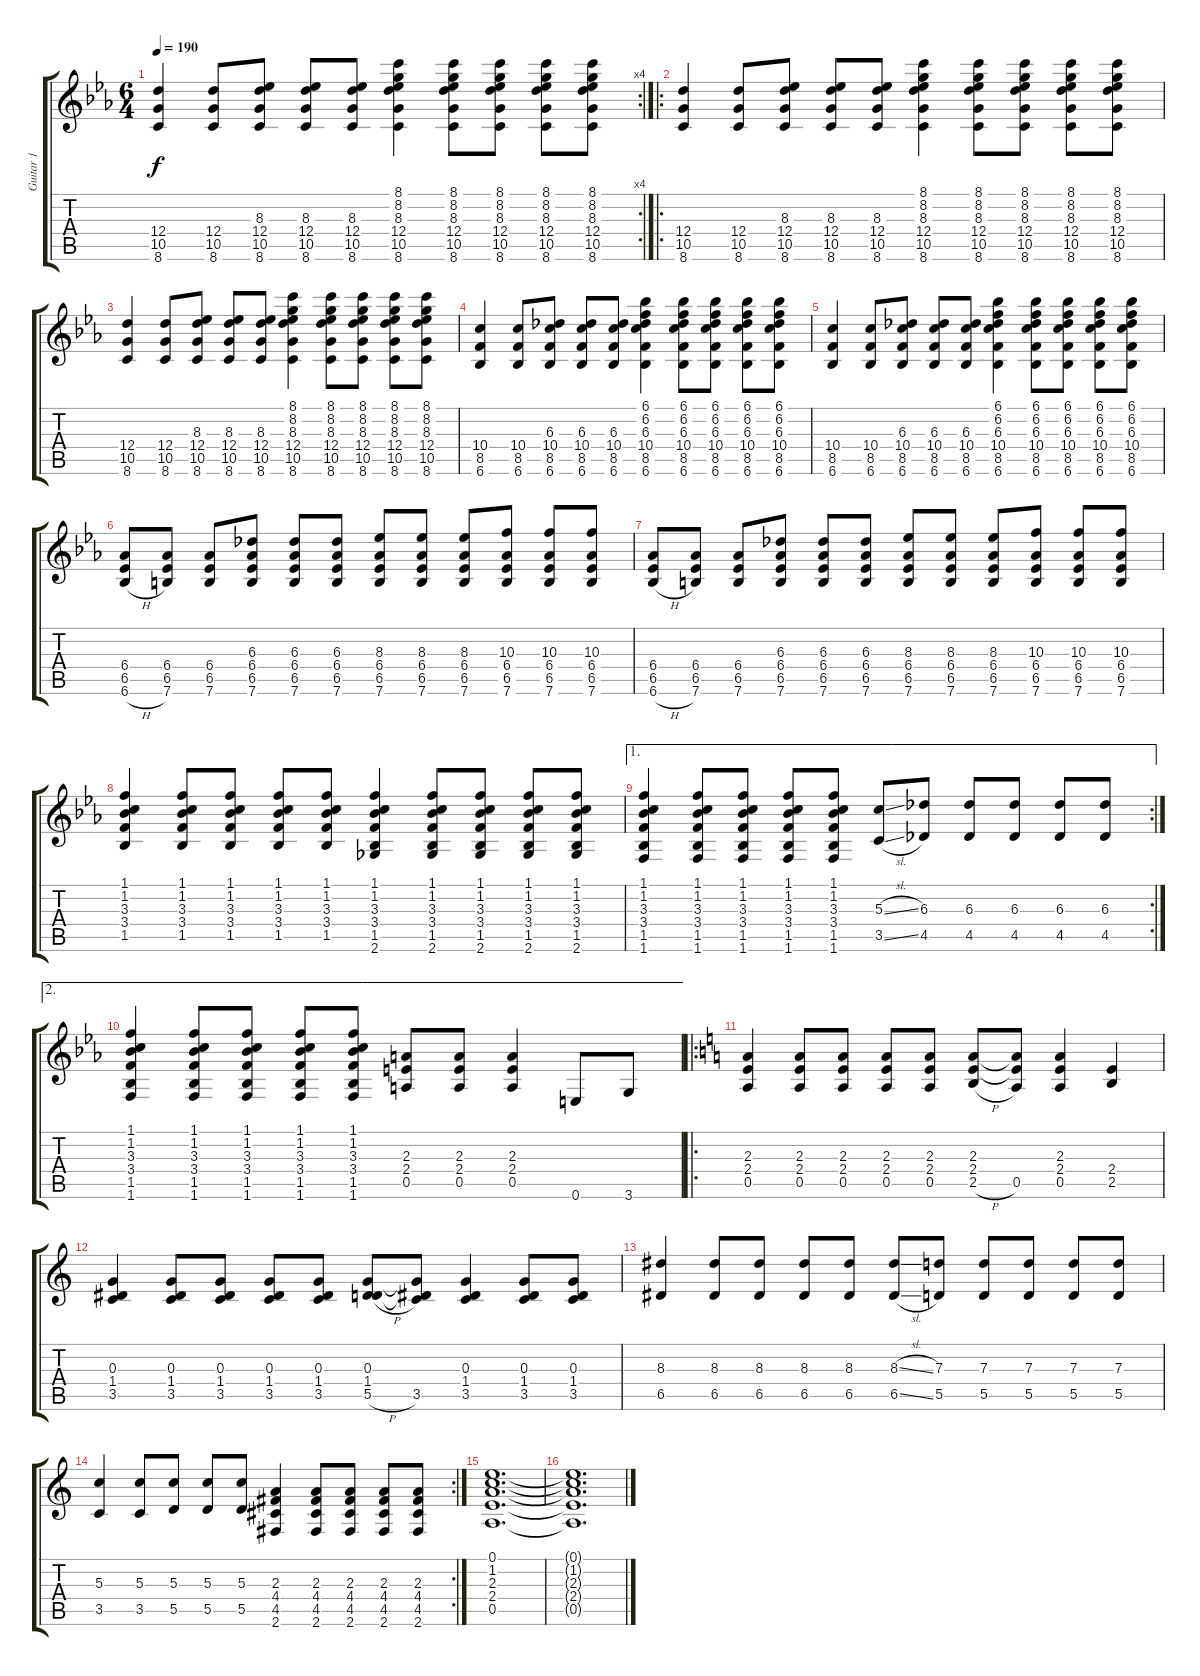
\track ("Guitar 1" "Guitar 1") {instrument distortionguitar}
\staff {score tabs}
\tuning (E4 B3 G3 D3 A2 E2) {hide}
\rc 4
\ts (6 4)
\tempo 190
\clef g2
\ks cminor
(12.4 10.5 8.6).4{dy f instrument distortionguitar} (12.4 10.5 8.6).8 (8.3 12.4 10.5 8.6).8 (8.3 12.4 10.5 8.6).8 (8.3 12.4 10.5 8.6).8 (8.1 8.2 8.3 12.4 10.5 8.6).4 (8.1 8.2 8.3 12.4 10.5 8.6).8 (8.1 8.2 8.3 12.4 10.5 8.6).8 (8.1 8.2 8.3 12.4 10.5 8.6).8 (8.1 8.2 8.3 12.4 10.5 8.6).8 |
\ro
(12.4 10.5 8.6).4 (12.4 10.5 8.6).8 (8.3 12.4 10.5 8.6).8 (8.3 12.4 10.5 8.6).8 (8.3 12.4 10.5 8.6).8 (8.1 8.2 8.3 12.4 10.5 8.6).4 (8.1 8.2 8.3 12.4 10.5 8.6).8 (8.1 8.2 8.3 12.4 10.5 8.6).8 (8.1 8.2 8.3 12.4 10.5 8.6).8 (8.1 8.2 8.3 12.4 10.5 8.6).8 |
(12.4 10.5 8.6).4 (12.4 10.5 8.6).8 (8.3 12.4 10.5 8.6).8 (8.3 12.4 10.5 8.6).8 (8.3 12.4 10.5 8.6).8 (8.1 8.2 8.3 12.4 10.5 8.6).4 (8.1 8.2 8.3 12.4 10.5 8.6).8 (8.1 8.2 8.3 12.4 10.5 8.6).8 (8.1 8.2 8.3 12.4 10.5 8.6).8 (8.1 8.2 8.3 12.4 10.5 8.6).8 |
(10.4 8.5 6.6).4 (10.4 8.5 6.6).8 (6.3 10.4 8.5 6.6).8 (6.3 10.4 8.5 6.6).8 (6.3 10.4 8.5 6.6).8 (6.1 6.2 6.3 10.4 8.5 6.6).4 (6.1 6.2 6.3 10.4 8.5 6.6).8 (6.1 6.2 6.3 10.4 8.5 6.6).8 (6.1 6.2 6.3 10.4 8.5 6.6).8 (6.1 6.2 6.3 10.4 8.5 6.6).8 |
(10.4 8.5 6.6).4 (10.4 8.5 6.6).8 (6.3 10.4 8.5 6.6).8 (6.3 10.4 8.5 6.6).8 (6.3 10.4 8.5 6.6).8 (6.1 6.2 6.3 10.4 8.5 6.6).4 (6.1 6.2 6.3 10.4 8.5 6.6).8 (6.1 6.2 6.3 10.4 8.5 6.6).8 (6.1 6.2 6.3 10.4 8.5 6.6).8 (6.1 6.2 6.3 10.4 8.5 6.6).8 |
(6.4 6.5 6.6{h}).8 (6.4 6.5 7.6).8 (6.4 6.5 7.6).8 (6.3 6.4 6.5 7.6).8 (6.3 6.4 6.5 7.6).8 (6.3 6.4 6.5 7.6).8 (8.3 6.4 6.5 7.6).8 (8.3 6.4 6.5 7.6).8 (8.3 6.4 6.5 7.6).8 (10.3 6.4 6.5 7.6).8 (10.3 6.4 6.5 7.6).8 (10.3 6.4 6.5 7.6).8 |
(6.4 6.5 6.6{h}).8 (6.4 6.5 7.6).8 (6.4 6.5 7.6).8 (6.3 6.4 6.5 7.6).8 (6.3 6.4 6.5 7.6).8 (6.3 6.4 6.5 7.6).8 (8.3 6.4 6.5 7.6).8 (8.3 6.4 6.5 7.6).8 (8.3 6.4 6.5 7.6).8 (10.3 6.4 6.5 7.6).8 (10.3 6.4 6.5 7.6).8 (10.3 6.4 6.5 7.6).8 |
(1.1 1.2 3.3 3.4 1.5).4 (1.1 1.2 3.3 3.4 1.5).8 (1.1 1.2 3.3 3.4 1.5).8 (1.1 1.2 3.3 3.4 1.5).8 (1.1 1.2 3.3 3.4 1.5).8 (1.1 1.2 3.3 3.4 1.5 2.6).4 (1.1 1.2 3.3 3.4 1.5 2.6).8 (1.1 1.2 3.3 3.4 1.5 2.6).8 (1.1 1.2 3.3 3.4 1.5 2.6).8 (1.1 1.2 3.3 3.4 1.5 2.6).8 |
\ae 1
\rc 2
(1.1 1.2 3.3 3.4 1.5 1.6).4 (1.1 1.2 3.3 3.4 1.5 1.6).8 (1.1 1.2 3.3 3.4 1.5 1.6).8 (1.1 1.2 3.3 3.4 1.5 1.6).8 (1.1 1.2 3.3 3.4 1.5 1.6).8 (5.3{sl} 3.5{sl}).8 (6.3 4.5).8 (6.3 4.5).8 (6.3 4.5).8 (6.3 4.5).8 (6.3 4.5).8 |
\ae 2
(1.1 1.2 3.3 3.4 1.5 1.6).4 (1.1 1.2 3.3 3.4 1.5 1.6).8 (1.1 1.2 3.3 3.4 1.5 1.6).8 (1.1 1.2 3.3 3.4 1.5 1.6).8 (1.1 1.2 3.3 3.4 1.5 1.6).8 (2.3 2.4 0.5).8 (2.3 2.4 0.5).8 (2.3 2.4 0.5).4 0.6.8 3.6.8 |
\ro
\ks aminor
(2.3 2.4 0.5).4 (2.3 2.4 0.5).8 (2.3 2.4 0.5).8 (2.3 2.4 0.5).8 (2.3 2.4 0.5).8 (2.3 2.4 2.5{h}).8 (2.3{t} 2.4{t} 0.5).8 (2.3 2.4 0.5).4 (2.4 2.5).4 |
(0.3 1.4 3.5).4 (0.3 1.4 3.5).8 (0.3 1.4 3.5).8 (0.3 1.4 3.5).8 (0.3 1.4 3.5).8 (0.3 1.4 5.5{h}).8 (0.3{t} 1.4{t} 3.5).8 (0.3 1.4 3.5).4 (0.3 1.4 3.5).8 (0.3 1.4 3.5).8 |
(8.3 6.5).4 (8.3 6.5).8 (8.3 6.5).8 (8.3 6.5).8 (8.3 6.5).8 (8.3{sl} 6.5{sl}).8 (7.3 5.5).8 (7.3 5.5).8 (7.3 5.5).8 (7.3 5.5).8 (7.3 5.5).8 |
\rc 2
(5.3 3.5).4 (5.3 3.5).8 (5.3 5.5).8 (5.3 5.5).8 (5.3 5.5).8 (2.3 4.4 4.5 2.6).4 (2.3 4.4 4.5 2.6).8 (2.3 4.4 4.5 2.6).8 (2.3 4.4 4.5 2.6).8 (2.3 4.4 4.5 2.6).8 |
(0.1 1.2 2.3 2.4 0.5).1{d} |
(0.1{t} 1.2{t} 2.3{t} 2.4{t} 0.5{t}).1{d}
